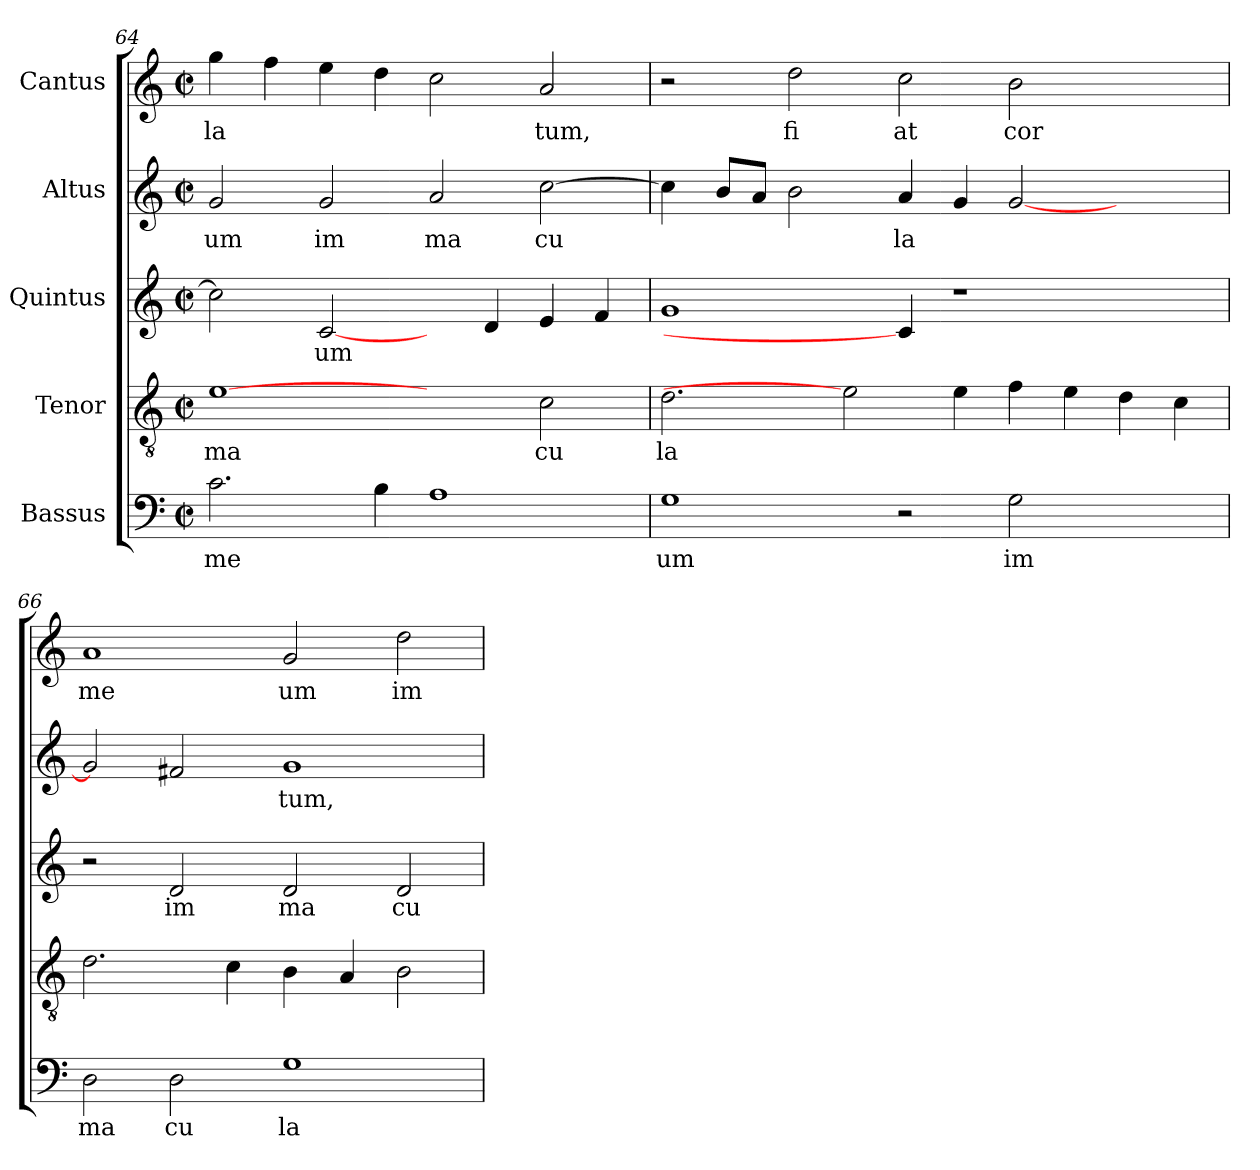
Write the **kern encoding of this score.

**kern	**text	**kern	**text	**kern	**text	**kern	**text	**kern	**text
*part5	*part5	*part4	*part4	*part3	*part3	*part2	*part2	*part1	*part1
*staff5	*staff5	*staff4	*staff4	*staff3	*staff3	*staff2	*staff2	*staff1	*staff1
*I"Bassus	*	*I"Tenor	*	*I"Quintus	*	*I"Altus	*	*I"Cantus	*
*clefF4	*	*clefGv2	*	*clefG2	*	*clefG2	*	*clefG2	*
*k[]	*	*k[]	*	*k[]	*	*k[]	*	*k[]	*
*C:	*	*C:	*	*C:	*	*C:	*	*C:	*
*M2/2	*	*M2/2	*	*M2/2	*	*M2/2	*	*M2/2	*
*met(c|)	*	*met(c|)	*	*met(c|)	*	*met(c|)	*	*met(c|)	*
=64	=64	=64	=64	=64	=64	=64	=64	=64	=64
!	!LO:LY:b:cj	!	!LO:LY:b:cj	!	!LO:LY:b:cj	!	!LO:LY:b:cj	!	!LO:LY:b:cj
2.c\	me	[1e	ma	2cc\]	.	2g/	um	4gg\	la
!	!	!	!	!	!	!	!	!	!LO:LY:b:cj
.	.	.	.	.	.	.	.	4ff\	.
!	!	!	!	!	!LO:LY:b:cj	!	!LO:LY:b:cj	!	!LO:LY:b:cj
.	.	.	.	[2c/	um	2g/	im	4ee\	.
!	!LO:LY:b:cj	!	!	!	!	!	!	!	!LO:LY:b:cj
4B\	.	.	.	.	.	.	.	4dd\	.
!	!LO:LY:b:cj	!	!	!	!	!	!LO:LY:b:cj	!	!LO:LY:b:cj
1A	.	2ryy	.	4ryy	.	2a/	ma	2cc\	.
!	!	!	!	!	!LO:LY:b:cj	!	!	!	!
.	.	.	.	4d/	.	.	.	.	.
!	!	!	!LO:LY:b:cj	!	!LO:LY:b:cj	!	!LO:LY:b:cj	!	!LO:LY:b:cj
.	.	2c\	cu	4e/	.	[>2cc\	cu	2a/	tum,
!	!	!	!	!	!LO:LY:b:cj	!	!	!	!
.	.	.	.	4f/	.	.	.	.	.
=65	=65	=65	=65	=65	=65	=65	=65	=65	=65
!	!LO:LY:b:cj	!	!LO:LY:b:cj	!	!LO:LY:b:cj	!	!LO:LY:b:cj	!	!
1G	um	2.d\	la	1g	.	4cc\]	.	2r	.
!	!	!	!	!	!	!	!LO:LY:b:cj	!	!
.	.	.	.	.	.	8b/L	.	.	.
!	!	!	!	!	!	!	!LO:LY:b:cj	!	!
.	.	.	.	.	.	8a/J	.	.	.
!	!	!	!	!	!	!	!LO:LY:b:cj	!	!LO:LY:b:cj
.	.	.	.	.	.	2b\	.	2dd\	fi
.	.	2e]	.	.	.	.	.	.	.
!	!	!	!	!	!	!	!LO:LY:b:cj	!	!LO:LY:b:cj
2r	.	.	.	4c/]	.	4a/	la	2cc\	at
!	!	!	!LO:LY:b:cj	!	!	!	!LO:LY:b:cj	!	!
.	.	4e\	.	1r	.	4g/	.	.	.
!	!LO:LY:b:cj	!	!LO:LY:b:cj	!	!	!	!LO:LY:b:cj	!	!LO:LY:b:cj
2G\	im	4f\	.	.	.	[<2g/	.	2b\	cor
!	!	!	!LO:LY:b:cj	!	!	!	!	!	!
.	.	4e\	.	.	.	.	.	.	.
!	!	!	!LO:LY:b:cj	!	!	!	!	!	!
2ryy	.	4d\	.	.	.	2ryy	.	2ryy	.
!	!	!	!LO:LY:b:cj	!	!	!	!	!	!
.	.	4c\	.	4ryy	.	.	.	.	.
=66	=66	=66	=66	=66	=66	=66	=66	=66	=66
!	!LO:LY:b:cj	!	!LO:LY:b:cj	!	!	!	!LO:LY:b:cj	!	!LO:LY:b:cj
2D\	ma	2.d\	.	2r	.	2g/]	.	1a	me
!	!LO:LY:b:cj	!	!	!	!LO:LY:b:cj	!	!LO:LY:b:cj	!	!
2D\	cu	.	.	2d/	im	2f#/	.	.	.
!	!	!	!LO:LY:b:cj	!	!	!	!	!	!
.	.	4c\	.	.	.	.	.	.	.
!	!LO:LY:b:cj	!	!LO:LY:b:cj	!	!LO:LY:b:cj	!	!LO:LY:b:cj	!	!LO:LY:b:cj
1G	la	4B\	.	2d/	ma	1g	tum,	2g/	um
!	!	!	!LO:LY:b:cj	!	!	!	!	!	!
.	.	4A/	.	.	.	.	.	.	.
!	!	!	!LO:LY:b:cj	!	!LO:LY:b:cj	!	!	!	!LO:LY:b:cj
.	.	2B\	.	2d/	cu	.	.	2dd\	im
=	=	=	=	=	=	=	=	=	=
*-	*-	*-	*-	*-	*-	*-	*-	*-	*-
